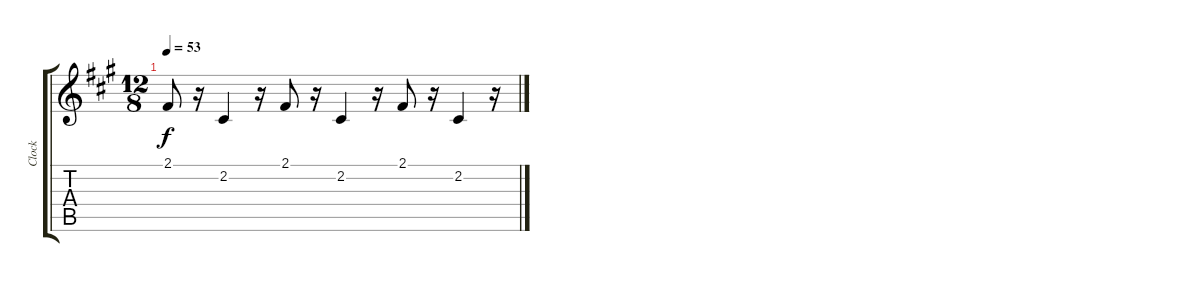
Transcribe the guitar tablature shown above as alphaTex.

\track ("Clock" "Clock") {instrument woodblock}
\staff {score tabs}
\tuning (E4 B3 G3 D3 A2 E2) {hide}
\ts (12 8)
\tempo 53
\clef g2
\ks f#minor
2.1.8{dy f} r.16 2.2.4 r.16 2.1.8 r.16 2.2.4 r.16 2.1.8 r.16 2.2.4 r.16
